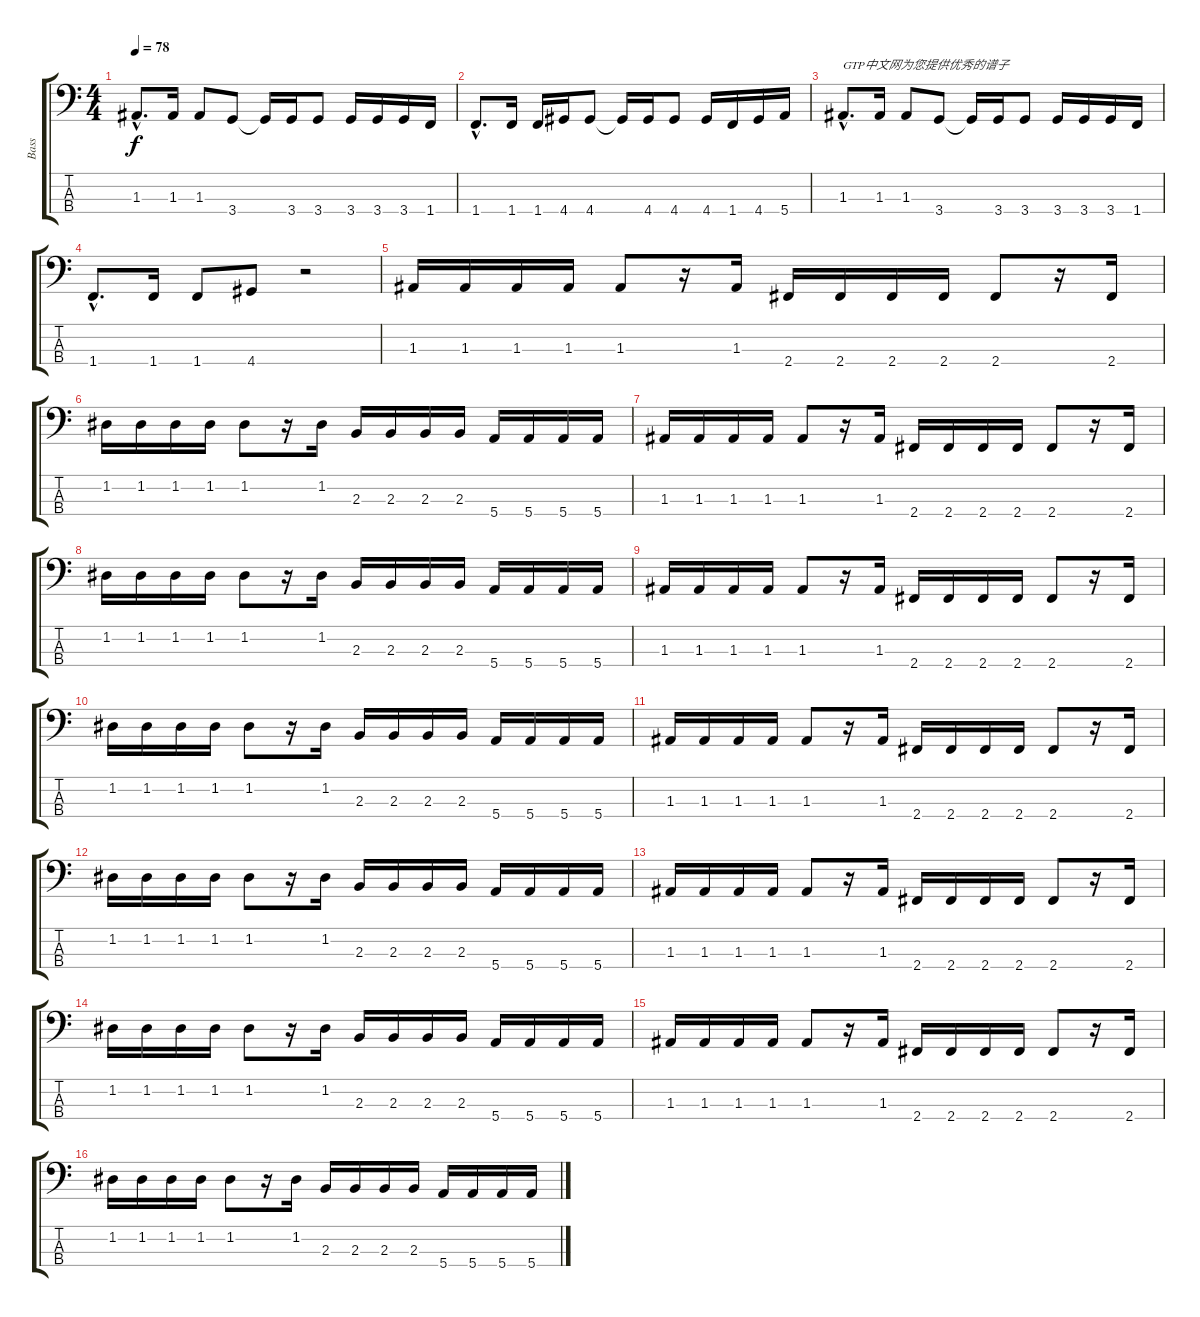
\track ("Bass" "Bass") {instrument electricbasspick}
\staff {score tabs}
\tuning (G2 D2 A1 E1) {hide}
\ts (4 4)
\tempo 78
\clef f4
\ks c
1.3{hac}.8{d dy f instrument electricbasspick} 1.3.16 1.3.8 3.4.8 3.4{t}.16 3.4.16 3.4.8 3.4.16 3.4.16 3.4.16 1.4.16 |
1.4{hac}.8{d} 1.4.16 1.4.16 4.4.16 4.4.8 4.4{t}.16 4.4.16 4.4.8 4.4.16 1.4.16 4.4.16 5.4.16 |
1.3{hac}.8{d txt "GTP中文网为您提供优秀的谱子"} 1.3.16 1.3.8 3.4.8 3.4{t}.16 3.4.16 3.4.8 3.4.16 3.4.16 3.4.16 1.4.16 |
1.4{hac}.8{d} 1.4.16 1.4.8 4.4.8 r.2 |
1.3.16 1.3.16 1.3.16 1.3.16 1.3.8 r.16 1.3.16 2.4.16 2.4.16 2.4.16 2.4.16 2.4.8 r.16 2.4.16 |
1.2.16 1.2.16 1.2.16 1.2.16 1.2.8 r.16 1.2.16 2.3.16 2.3.16 2.3.16 2.3.16 5.4.16 5.4.16 5.4.16 5.4.16 |
1.3.16 1.3.16 1.3.16 1.3.16 1.3.8 r.16 1.3.16 2.4.16 2.4.16 2.4.16 2.4.16 2.4.8 r.16 2.4.16 |
1.2.16 1.2.16 1.2.16 1.2.16 1.2.8 r.16 1.2.16 2.3.16 2.3.16 2.3.16 2.3.16 5.4.16 5.4.16 5.4.16 5.4.16 |
1.3.16 1.3.16 1.3.16 1.3.16 1.3.8 r.16 1.3.16 2.4.16 2.4.16 2.4.16 2.4.16 2.4.8 r.16 2.4.16 |
1.2.16 1.2.16 1.2.16 1.2.16 1.2.8 r.16 1.2.16 2.3.16 2.3.16 2.3.16 2.3.16 5.4.16 5.4.16 5.4.16 5.4.16 |
1.3.16 1.3.16 1.3.16 1.3.16 1.3.8 r.16 1.3.16 2.4.16 2.4.16 2.4.16 2.4.16 2.4.8 r.16 2.4.16 |
1.2.16 1.2.16 1.2.16 1.2.16 1.2.8 r.16 1.2.16 2.3.16 2.3.16 2.3.16 2.3.16 5.4.16 5.4.16 5.4.16 5.4.16 |
1.3.16 1.3.16 1.3.16 1.3.16 1.3.8 r.16 1.3.16 2.4.16 2.4.16 2.4.16 2.4.16 2.4.8 r.16 2.4.16 |
1.2.16 1.2.16 1.2.16 1.2.16 1.2.8 r.16 1.2.16 2.3.16 2.3.16 2.3.16 2.3.16 5.4.16 5.4.16 5.4.16 5.4.16 |
1.3.16 1.3.16 1.3.16 1.3.16 1.3.8 r.16 1.3.16 2.4.16 2.4.16 2.4.16 2.4.16 2.4.8 r.16 2.4.16 |
1.2.16 1.2.16 1.2.16 1.2.16 1.2.8 r.16 1.2.16 2.3.16 2.3.16 2.3.16 2.3.16 5.4.16 5.4.16 5.4.16 5.4.16
